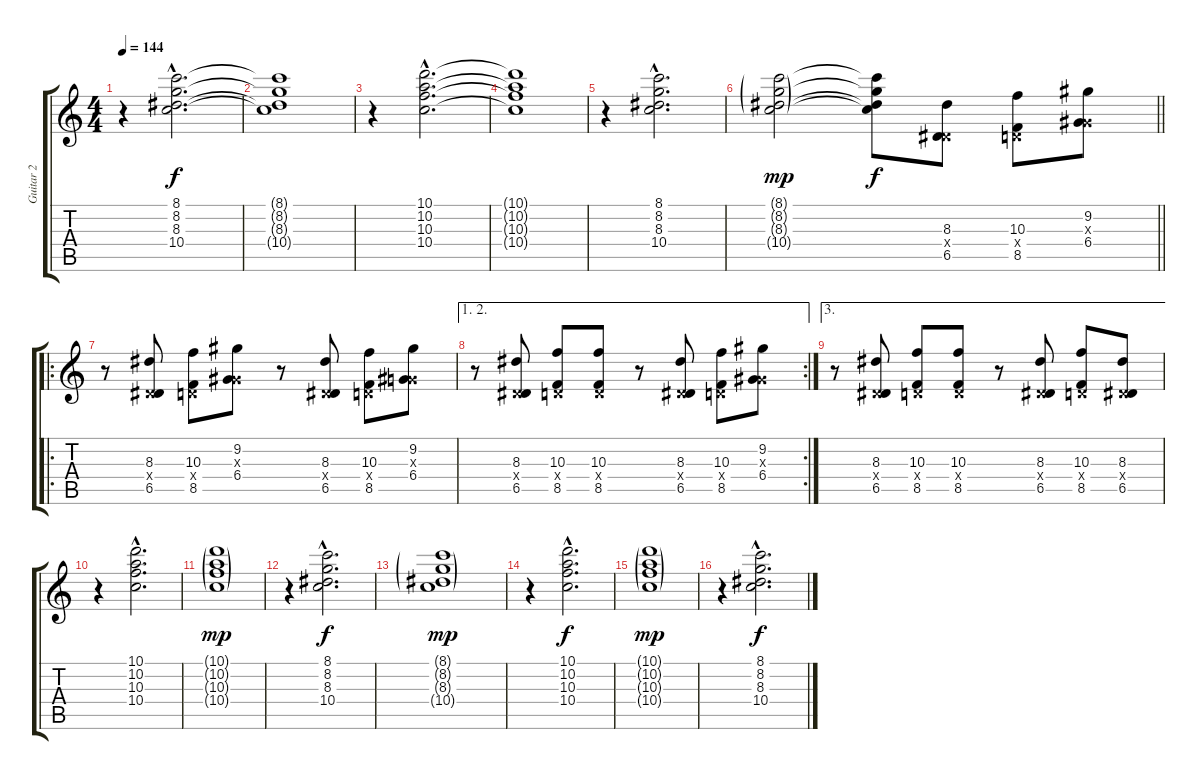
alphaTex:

\track ("Guitar 2" "Guitar 2") {instrument electricguitarjazz}
\staff {score tabs}
\tuning (E4 B3 G3 D3 A2 E2) {hide}
\ts (4 4)
\tempo 144
\clef g2
\ks c
r.4{dy f} (8.1{hac} 8.2{hac} 8.3{hac} 10.4{hac}).2{d} |
(8.1{t} 8.2{t} 8.3{t} 10.4{t}).1 |
r.4 (10.1{hac} 10.2{hac} 10.3{hac} 10.4{hac}).2{d} |
(10.1{t} 10.2{t} 10.3{t} 10.4{t}).1 |
r.4 (8.1{hac} 8.2{hac} 8.3{hac} 10.4{hac}).2{d} |
\barLineRight lightlight
(8.1{g} 8.2{g} 8.3{g} 10.4{g}).2{dy mp} (8.1{t} 8.2{t} 8.3{t} 10.4{t}).8{dy f} (8.3 0.4{x} 6.5).8 (10.3 0.4{x} 8.5).8 (9.2 0.3{x} 6.4).8 |
\ro
r.8 (8.3 0.4{x} 6.5).8 (10.3 0.4{x} 8.5).8 (9.2 0.3{x} 6.4).8 r.8 (8.3 0.4{x} 6.5).8 (10.3 0.4{x} 8.5).8 (9.2 0.3{x} 6.4).8 |
\ae (1 2)
\rc 2
r.8 (8.3 0.4{x} 6.5).8 (10.3 0.4{x} 8.5).8 (10.3 0.4{x} 8.5).8 r.8 (8.3 0.4{x} 6.5).8 (10.3 0.4{x} 8.5).8 (9.2 0.3{x} 6.4).8 |
\ae 3
r.8 (8.3 0.4{x} 6.5).8 (10.3 0.4{x} 8.5).8 (10.3 0.4{x} 8.5).8 r.8 (8.3 0.4{x} 6.5).8 (10.3 0.4{x} 8.5).8 (8.3 0.4{x} 6.5).8 |
r.4 (10.1{hac} 10.2{hac} 10.3{hac} 10.4{hac}).2{d} |
(10.1{g} 10.2{g} 10.3{g} 10.4{g}).1{dy mp} |
r.4 (8.1{hac} 8.2{hac} 8.3{hac} 10.4{hac}).2{d dy f} |
(8.1{g} 8.2{g} 8.3{g} 10.4{g}).1{dy mp} |
r.4 (10.1{hac} 10.2{hac} 10.3{hac} 10.4{hac}).2{d dy f} |
(10.1{g} 10.2{g} 10.3{g} 10.4{g}).1{dy mp} |
r.4 (8.1{hac} 8.2{hac} 8.3{hac} 10.4{hac}).2{d dy f}
